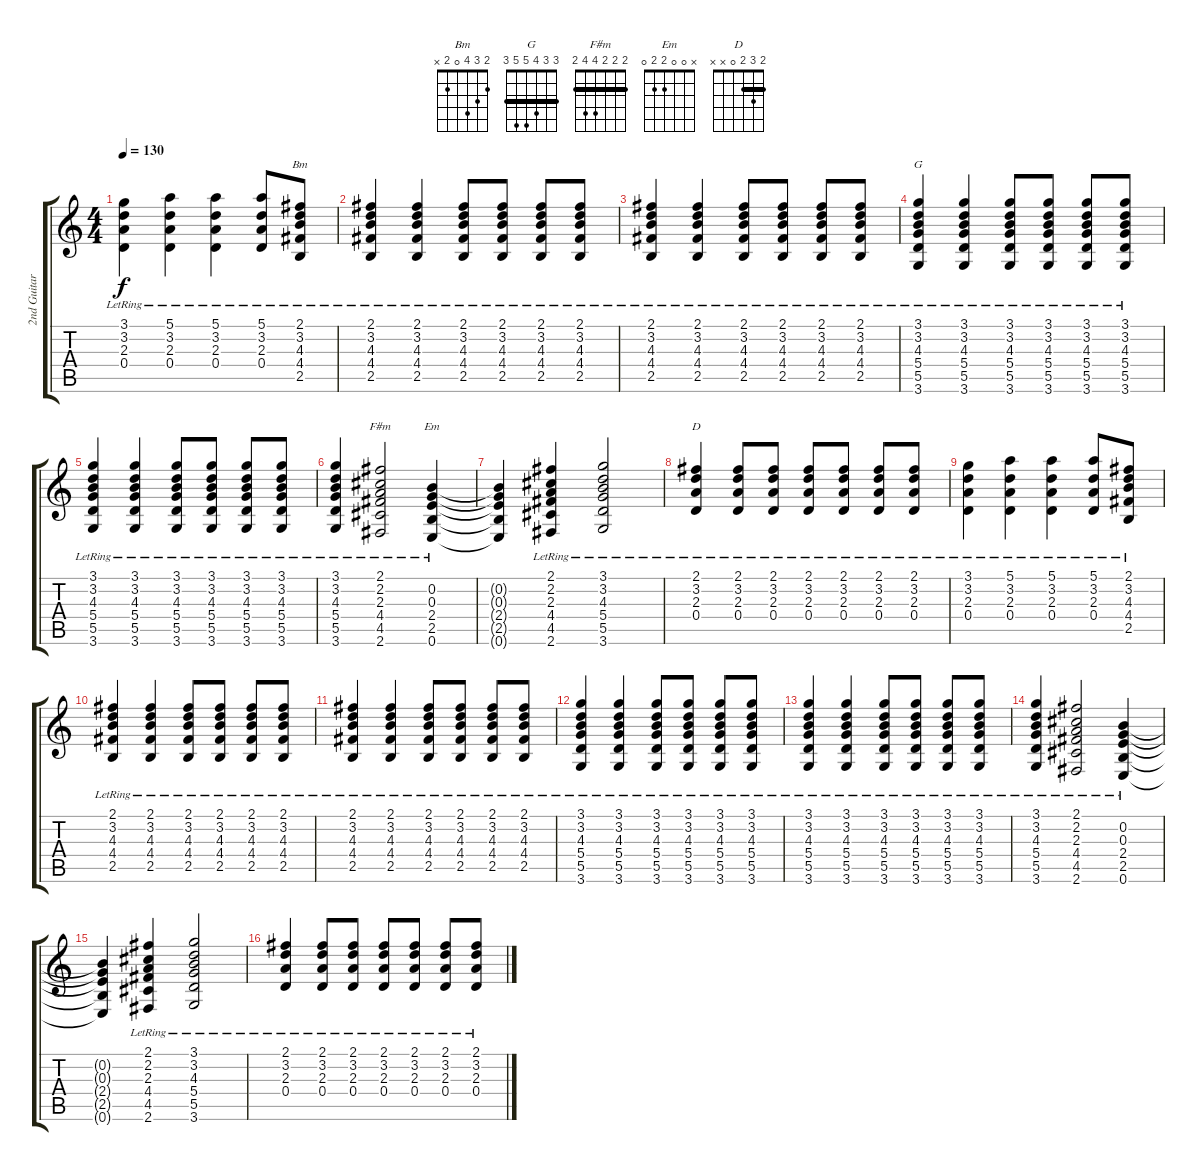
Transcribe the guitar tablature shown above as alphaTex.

\track ("2nd Guitar" "2nd Guitar") {instrument acousticguitarsteel}
\staff {score tabs}
\tuning (E4 B3 G3 D3 A2 E2) {hide}
\chord ("Bm" 2 3 4 0 2 x)
\chord ("G" 3 3 4 5 5 3) {barre 3}
\chord ("F#m" 2 2 2 4 4 2) {barre 2}
\chord ("Em" x 0 0 2 2 0)
\chord ("D" 2 3 2 0 x x) {barre 2}
\ts (4 4)
\tempo 130
\clef g2
\ks c
(3.1{lr} 3.2{lr} 2.3{lr} 0.4{lr}).4{dy f} (5.1{lr} 3.2{lr} 2.3{lr} 0.4{lr}).4 (5.1{lr} 3.2{lr} 2.3{lr} 0.4{lr}).4 (5.1{lr} 3.2{lr} 2.3{lr} 0.4{lr}).8 (2.1{lr} 3.2{lr} 4.3{lr} 4.4{lr} 2.5{lr}).8{ch "Bm"} |
(2.1{lr} 3.2{lr} 4.3{lr} 4.4{lr} 2.5{lr}).4 (2.1{lr} 3.2{lr} 4.3{lr} 4.4{lr} 2.5{lr}).4 (2.1{lr} 3.2{lr} 4.3{lr} 4.4{lr} 2.5{lr}).8 (2.1{lr} 3.2{lr} 4.3{lr} 4.4{lr} 2.5{lr}).8 (2.1{lr} 3.2{lr} 4.3{lr} 4.4{lr} 2.5{lr}).8 (2.1{lr} 3.2{lr} 4.3{lr} 4.4{lr} 2.5{lr}).8 |
(2.1{lr} 3.2{lr} 4.3{lr} 4.4{lr} 2.5{lr}).4 (2.1{lr} 3.2{lr} 4.3{lr} 4.4{lr} 2.5{lr}).4 (2.1{lr} 3.2{lr} 4.3{lr} 4.4{lr} 2.5{lr}).8 (2.1{lr} 3.2{lr} 4.3{lr} 4.4{lr} 2.5{lr}).8 (2.1{lr} 3.2{lr} 4.3{lr} 4.4{lr} 2.5{lr}).8 (2.1{lr} 3.2{lr} 4.3{lr} 4.4{lr} 2.5{lr}).8 |
(3.1{lr} 3.2{lr} 4.3{lr} 5.4{lr} 5.5{lr} 3.6{lr}).4{ch "G"} (3.1{lr} 3.2{lr} 4.3{lr} 5.4{lr} 5.5{lr} 3.6{lr}).4 (3.1{lr} 3.2{lr} 4.3{lr} 5.4{lr} 5.5{lr} 3.6{lr}).8 (3.1{lr} 3.2{lr} 4.3{lr} 5.4{lr} 5.5{lr} 3.6{lr}).8 (3.1{lr} 3.2{lr} 4.3{lr} 5.4{lr} 5.5{lr} 3.6{lr}).8 (3.1{lr} 3.2{lr} 4.3{lr} 5.4{lr} 5.5{lr} 3.6{lr}).8 |
(3.1{lr} 3.2{lr} 4.3{lr} 5.4{lr} 5.5{lr} 3.6{lr}).4 (3.1{lr} 3.2{lr} 4.3{lr} 5.4{lr} 5.5{lr} 3.6{lr}).4 (3.1{lr} 3.2{lr} 4.3{lr} 5.4{lr} 5.5{lr} 3.6{lr}).8 (3.1{lr} 3.2{lr} 4.3{lr} 5.4{lr} 5.5{lr} 3.6{lr}).8 (3.1{lr} 3.2{lr} 4.3{lr} 5.4{lr} 5.5{lr} 3.6{lr}).8 (3.1{lr} 3.2{lr} 4.3{lr} 5.4{lr} 5.5{lr} 3.6{lr}).8 |
(3.1 3.2 4.3 5.4 5.5{lr} 3.6{lr}).4 (2.1 2.2 2.3 4.4{lr} 4.5{lr} 2.6{lr}).2{ch "F#m"} (0.2 0.3 2.4{lr} 2.5{lr} 0.6{lr}).4{ch "Em"} |
(0.2{t} 0.3{t} 2.4{t} 2.5{t} 0.6{t}).4 (2.1 2.2 2.3 4.4{lr} 4.5{lr} 2.6{lr}).4 (3.1 3.2 4.3 5.4{lr} 5.5{lr} 3.6{lr}).2 |
(2.1{lr} 3.2{lr} 2.3{lr} 0.4{lr}).4{ch "D"} (2.1{lr} 3.2{lr} 2.3{lr} 0.4{lr}).8 (2.1{lr} 3.2{lr} 2.3{lr} 0.4{lr}).8 (2.1{lr} 3.2{lr} 2.3{lr} 0.4{lr}).8 (2.1{lr} 3.2{lr} 2.3{lr} 0.4{lr}).8 (2.1{lr} 3.2{lr} 2.3{lr} 0.4{lr}).8 (2.1{lr} 3.2{lr} 2.3{lr} 0.4{lr}).8 |
(3.1{lr} 3.2{lr} 2.3{lr} 0.4{lr}).4 (5.1{lr} 3.2{lr} 2.3{lr} 0.4{lr}).4 (5.1{lr} 3.2{lr} 2.3{lr} 0.4{lr}).4 (5.1{lr} 3.2{lr} 2.3{lr} 0.4{lr}).8 (2.1{lr} 3.2{lr} 4.3{lr} 4.4{lr} 2.5{lr}).8 |
(2.1{lr} 3.2{lr} 4.3{lr} 4.4{lr} 2.5{lr}).4 (2.1{lr} 3.2{lr} 4.3{lr} 4.4{lr} 2.5{lr}).4 (2.1{lr} 3.2{lr} 4.3{lr} 4.4{lr} 2.5{lr}).8 (2.1{lr} 3.2{lr} 4.3{lr} 4.4{lr} 2.5{lr}).8 (2.1{lr} 3.2{lr} 4.3{lr} 4.4{lr} 2.5{lr}).8 (2.1{lr} 3.2{lr} 4.3{lr} 4.4{lr} 2.5{lr}).8 |
(2.1{lr} 3.2{lr} 4.3{lr} 4.4{lr} 2.5{lr}).4 (2.1{lr} 3.2{lr} 4.3{lr} 4.4{lr} 2.5{lr}).4 (2.1{lr} 3.2{lr} 4.3{lr} 4.4{lr} 2.5{lr}).8 (2.1{lr} 3.2{lr} 4.3{lr} 4.4{lr} 2.5{lr}).8 (2.1{lr} 3.2{lr} 4.3{lr} 4.4{lr} 2.5{lr}).8 (2.1{lr} 3.2{lr} 4.3{lr} 4.4{lr} 2.5{lr}).8 |
(3.1{lr} 3.2{lr} 4.3{lr} 5.4{lr} 5.5{lr} 3.6{lr}).4 (3.1{lr} 3.2{lr} 4.3{lr} 5.4{lr} 5.5{lr} 3.6{lr}).4 (3.1{lr} 3.2{lr} 4.3{lr} 5.4{lr} 5.5{lr} 3.6{lr}).8 (3.1{lr} 3.2{lr} 4.3{lr} 5.4{lr} 5.5{lr} 3.6{lr}).8 (3.1{lr} 3.2{lr} 4.3{lr} 5.4{lr} 5.5{lr} 3.6{lr}).8 (3.1{lr} 3.2{lr} 4.3{lr} 5.4{lr} 5.5{lr} 3.6{lr}).8 |
(3.1{lr} 3.2{lr} 4.3{lr} 5.4{lr} 5.5{lr} 3.6{lr}).4 (3.1{lr} 3.2{lr} 4.3{lr} 5.4{lr} 5.5{lr} 3.6{lr}).4 (3.1{lr} 3.2{lr} 4.3{lr} 5.4{lr} 5.5{lr} 3.6{lr}).8 (3.1{lr} 3.2{lr} 4.3{lr} 5.4{lr} 5.5{lr} 3.6{lr}).8 (3.1{lr} 3.2{lr} 4.3{lr} 5.4{lr} 5.5{lr} 3.6{lr}).8 (3.1{lr} 3.2{lr} 4.3{lr} 5.4{lr} 5.5{lr} 3.6{lr}).8 |
(3.1 3.2 4.3 5.4 5.5{lr} 3.6{lr}).4 (2.1 2.2 2.3 4.4{lr} 4.5{lr} 2.6{lr}).2 (0.2 0.3 2.4{lr} 2.5{lr} 0.6{lr}).4 |
(0.2{t} 0.3{t} 2.4{t} 2.5{t} 0.6{t}).4 (2.1 2.2 2.3 4.4{lr} 4.5{lr} 2.6{lr}).4 (3.1 3.2 4.3 5.4{lr} 5.5{lr} 3.6{lr}).2 |
(2.1{lr} 3.2{lr} 2.3{lr} 0.4{lr}).4 (2.1{lr} 3.2{lr} 2.3{lr} 0.4{lr}).8 (2.1{lr} 3.2{lr} 2.3{lr} 0.4{lr}).8 (2.1{lr} 3.2{lr} 2.3{lr} 0.4{lr}).8 (2.1{lr} 3.2{lr} 2.3{lr} 0.4{lr}).8 (2.1{lr} 3.2{lr} 2.3{lr} 0.4{lr}).8 (2.1{lr} 3.2{lr} 2.3{lr} 0.4{lr}).8
